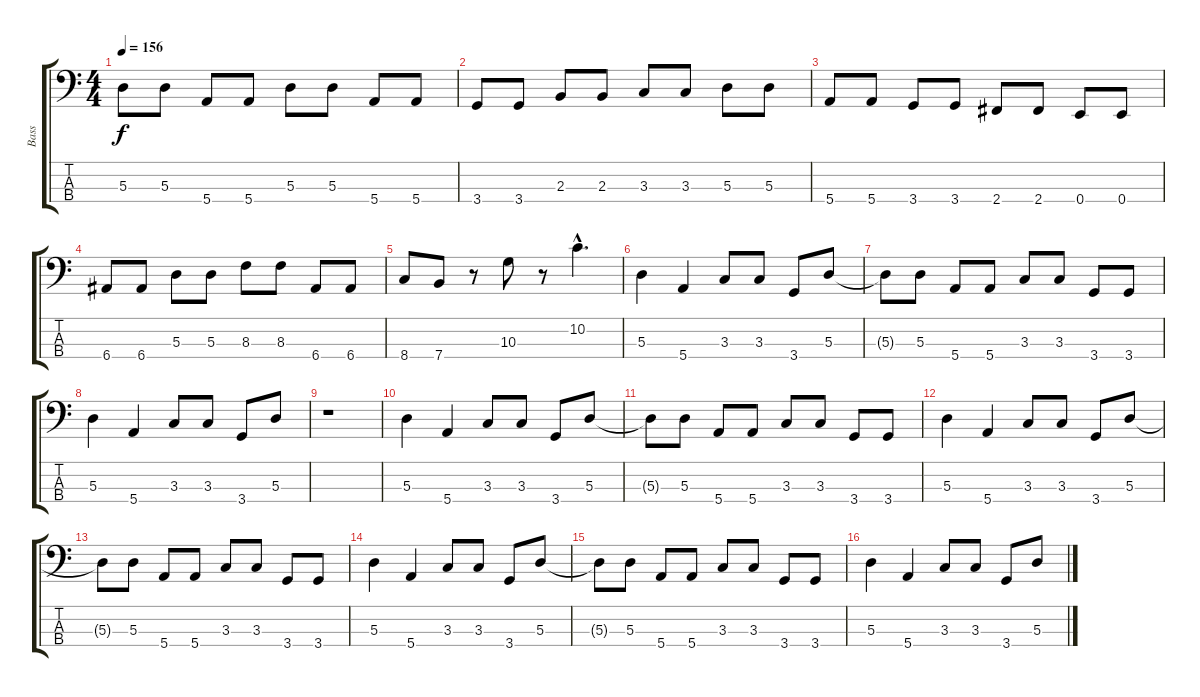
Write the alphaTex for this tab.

\track ("Bass" "Bass") {instrument electricbasspick}
\staff {score tabs}
\tuning (G2 D2 A1 E1) {hide}
\ts (4 4)
\tempo 156
\clef f4
\ks c
5.3{t}.8{dy f} 5.3.8 5.4.8 5.4.8 5.3.8 5.3.8 5.4.8 5.4.8 |
3.4.8 3.4.8 2.3.8 2.3.8 3.3.8 3.3.8 5.3.8 5.3.8 |
5.4.8 5.4.8 3.4.8 3.4.8 2.4.8 2.4.8 0.4.8 0.4.8 |
6.4.8 6.4.8 5.3.8 5.3.8 8.3.8 8.3.8 6.4.8 6.4.8 |
8.4.8 7.4.8 r.8 10.3.8 r.8 10.2{hac}.4{d} |
5.3.4 5.4.4 3.3.8 3.3.8 3.4.8 5.3.8 |
5.3{t}.8 5.3.8 5.4.8 5.4.8 3.3.8 3.3.8 3.4.8 3.4.8 |
5.3.4 5.4.4 3.3.8 3.3.8 3.4.8 5.3.8 |
r.1 |
5.3.4 5.4.4 3.3.8 3.3.8 3.4.8 5.3.8 |
5.3{t}.8 5.3.8 5.4.8 5.4.8 3.3.8 3.3.8 3.4.8 3.4.8 |
5.3.4 5.4.4 3.3.8 3.3.8 3.4.8 5.3.8 |
5.3{t}.8 5.3.8 5.4.8 5.4.8 3.3.8 3.3.8 3.4.8 3.4.8 |
5.3.4 5.4.4 3.3.8 3.3.8 3.4.8 5.3.8 |
5.3{t}.8 5.3.8 5.4.8 5.4.8 3.3.8 3.3.8 3.4.8 3.4.8 |
5.3.4 5.4.4 3.3.8 3.3.8 3.4.8 5.3.8
